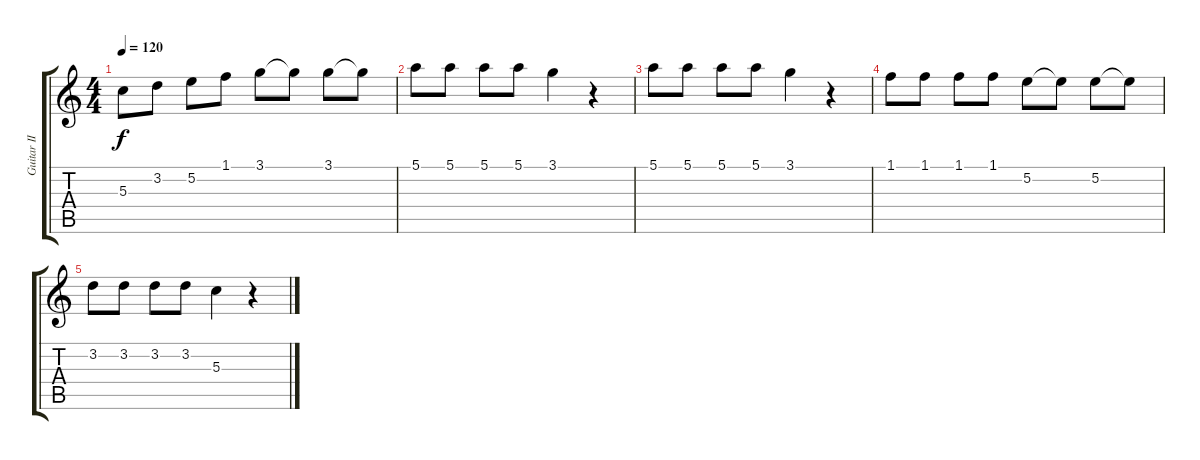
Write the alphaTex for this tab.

\track ("Guitar II" "Guitar II") {instrument distortionguitar}
\staff {score tabs}
\tuning (E4 B3 G3 D3 A2 E2) {hide}
\ts (4 4)
\tempo 120
\clef g2
\ks c
5.3.8{dy f instrument distortionguitar} 3.2.8 5.2.8 1.1.8 3.1.8 3.1{t}.8 3.1.8 3.1{t}.8 |
5.1.8 5.1.8 5.1.8 5.1.8 3.1.4 r.4 |
5.1.8 5.1.8 5.1.8 5.1.8 3.1.4 r.4 |
1.1.8 1.1.8 1.1.8 1.1.8 5.2.8 5.2{t}.8 5.2.8 5.2{t}.8 |
3.2.8 3.2.8 3.2.8 3.2.8 5.3.4 r.4
